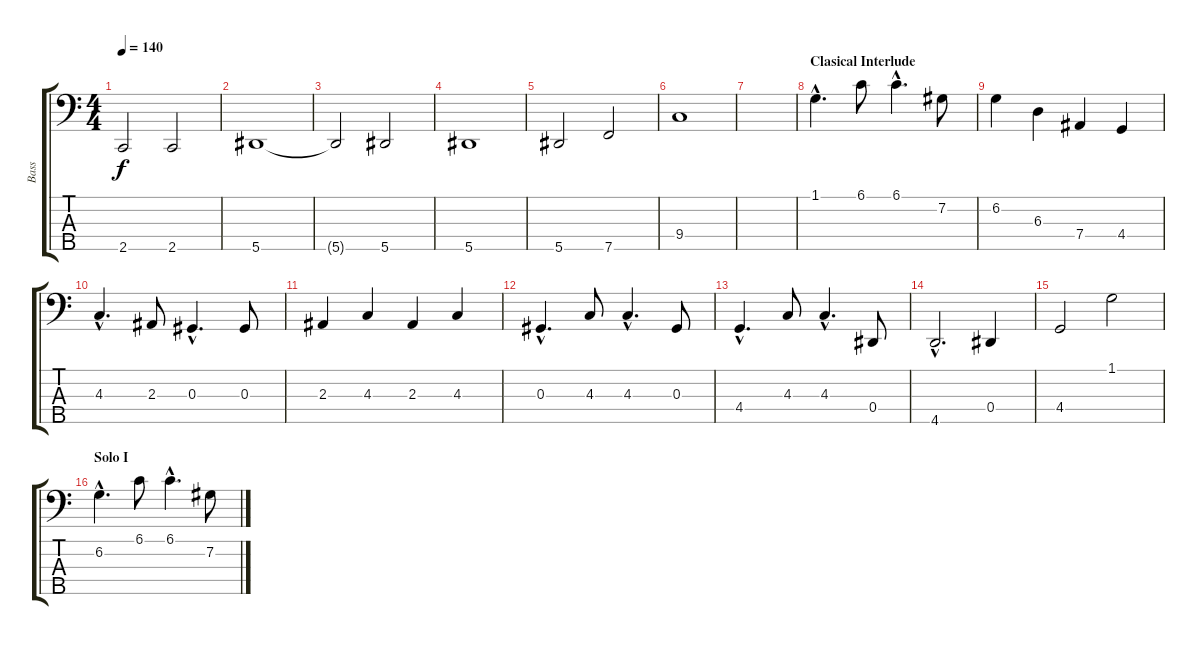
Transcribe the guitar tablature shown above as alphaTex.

\track ("Bass" "Bass") {instrument electricbassfinger}
\staff {score tabs}
\tuning (Gb2 Db2 Ab1 Eb1 Bb0) {hide}
\ts (4 4)
\tempo 140
\clef f4
\ks c
2.5{t}.2{dy f} 2.5.2 |
5.5.1 |
5.5{t}.2 5.5.2 |
5.5.1 |
5.5.2 7.5.2 |
9.4.1 |
|
\section ("" "Clasical Interlude")
1.1{hac}.4{d} 6.1.8 6.1{hac}.4{d} 7.2.8 |
6.2.4 6.3.4 7.4.4 4.4.4 |
4.3{hac}.4{d} 2.3.8 0.3{hac}.4{d} 0.3.8 |
2.3.4 4.3.4 2.3.4 4.3.4 |
0.3{hac}.4{d} 4.3.8 4.3{hac}.4{d} 0.3.8 |
4.4{hac}.4{d} 4.3.8 4.3{hac}.4{d} 0.4.8 |
4.5{hac}.2{d} 0.4.4 |
4.4.2 1.1.2 |
\section ("" "Solo I")
6.2{hac}.4{d} 6.1.8 6.1{hac}.4{d} 7.2.8
